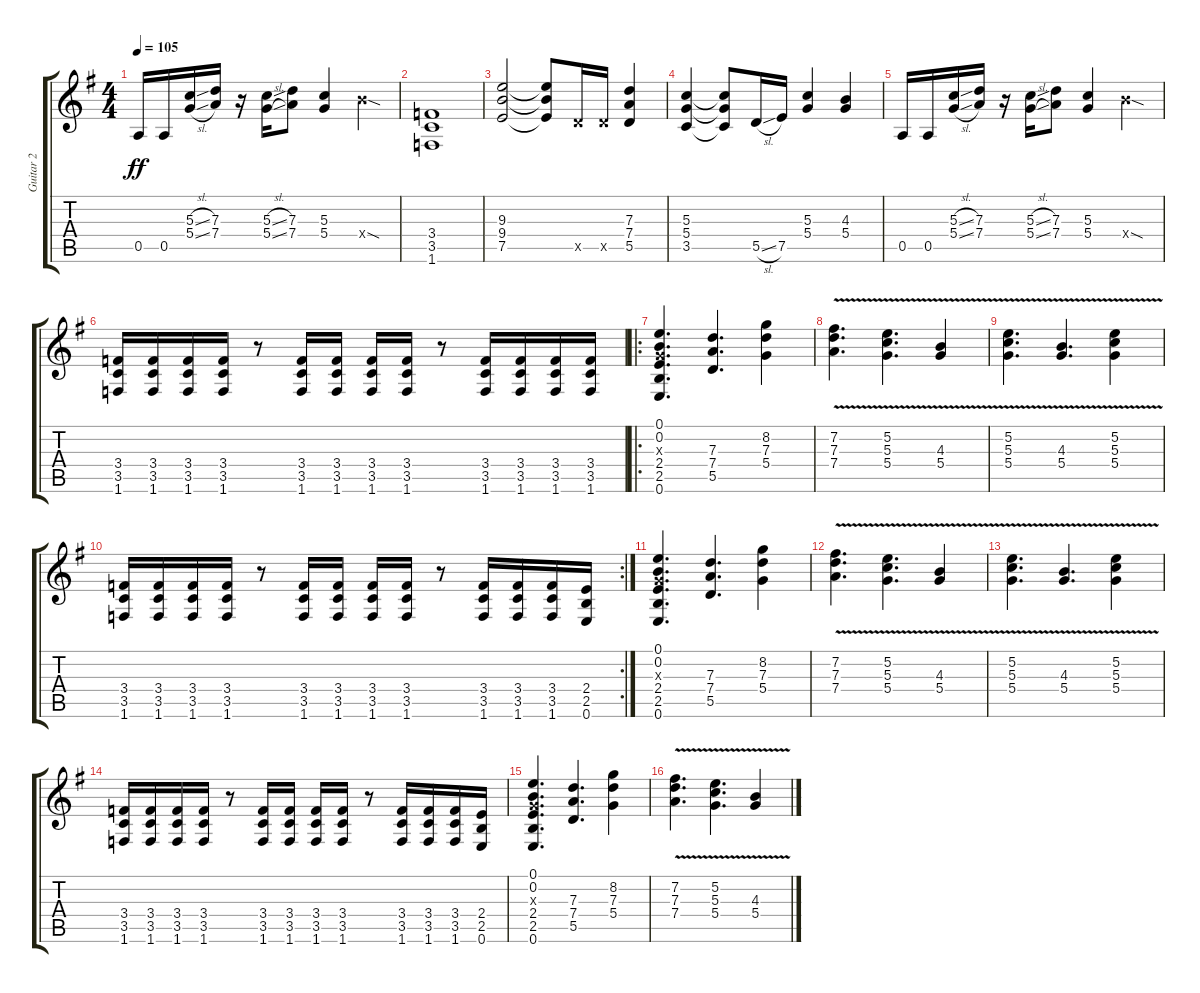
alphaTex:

\track ("Guitar 2" "Guitar 2") {instrument distortionguitar}
\staff {score tabs}
\tuning (E4 B3 G3 D3 A2 E2) {hide}
\ts (4 4)
\tempo 105
\clef g2
\ks eminor
0.5.16{dy ff} 0.5.16 (5.3{sl} 5.4{sl}).16 (7.3 7.4).16 r.16 (5.3{sl} 5.4{sl}).16 (7.3 7.4).8 (5.3 5.4).4 9.4{sod x}.4 |
(3.4 3.5 1.6).1 |
(9.3 9.4 7.5).2 (9.3{t} 9.4{t} 7.5{t}).8 5.5{x}.16 5.5{x}.16 (7.3 7.4 5.5).4 |
(5.3 5.4 3.5).4 (5.3{t} 5.4{t} 3.5{t}).8 5.5{sl}.16 7.5.16 (5.3 5.4).4 (4.3 5.4).4 |
0.5.16 0.5.16 (5.3{sl} 5.4{sl}).16 (7.3 7.4).16 r.16 (5.3{sl} 5.4{sl}).16 (7.3 7.4).8 (5.3 5.4).4 9.4{sod x}.4 |
(3.4 3.5 1.6).16 (3.4 3.5 1.6).16 (3.4 3.5 1.6).16 (3.4 3.5 1.6).16 r.8 (3.4 3.5 1.6).16 (3.4 3.5 1.6).16 (3.4 3.5 1.6).16 (3.4 3.5 1.6).16 r.8 (3.4 3.5 1.6).16 (3.4 3.5 1.6).16 (3.4 3.5 1.6).16 (3.4 3.5 1.6).16 |
\ro
(0.1 0.2 0.3{x} 2.4 2.5 0.6).4{d} (7.3 7.4 5.5).4{d} (8.2 7.3 5.4).4 |
(7.2{v} 7.3{v} 7.4{v}).4{d} (5.2{v} 5.3{v} 5.4{v}).4{d} (4.3{v} 5.4{v}).4 |
(5.2{v} 5.3{v} 5.4{v}).4{d} (4.3{v} 5.4{v}).4{d} (5.2{v} 5.3{v} 5.4{v}).4 |
\rc 2
(3.4 3.5 1.6).16 (3.4 3.5 1.6).16 (3.4 3.5 1.6).16 (3.4 3.5 1.6).16 r.8 (3.4 3.5 1.6).16 (3.4 3.5 1.6).16 (3.4 3.5 1.6).16 (3.4 3.5 1.6).16 r.8 (3.4 3.5 1.6).16 (3.4 3.5 1.6).16 (3.4 3.5 1.6).16 (2.4 2.5 0.6).16 |
(0.1 0.2 0.3{x} 2.4 2.5 0.6).4{d} (7.3 7.4 5.5).4{d} (8.2 7.3 5.4).4 |
(7.2{v} 7.3{v} 7.4{v}).4{d} (5.2{v} 5.3{v} 5.4{v}).4{d} (4.3{v} 5.4{v}).4 |
(5.2{v} 5.3{v} 5.4{v}).4{d} (4.3{v} 5.4{v}).4{d} (5.2{v} 5.3{v} 5.4{v}).4 |
(3.4 3.5 1.6).16 (3.4 3.5 1.6).16 (3.4 3.5 1.6).16 (3.4 3.5 1.6).16 r.8 (3.4 3.5 1.6).16 (3.4 3.5 1.6).16 (3.4 3.5 1.6).16 (3.4 3.5 1.6).16 r.8 (3.4 3.5 1.6).16 (3.4 3.5 1.6).16 (3.4 3.5 1.6).16 (2.4 2.5 0.6).16 |
(0.1 0.2 0.3{x} 2.4 2.5 0.6).4{d} (7.3 7.4 5.5).4{d} (8.2 7.3 5.4).4 |
(7.2{v} 7.3{v} 7.4{v}).4{d} (5.2{v} 5.3{v} 5.4{v}).4{d} (4.3{v} 5.4{v}).4
